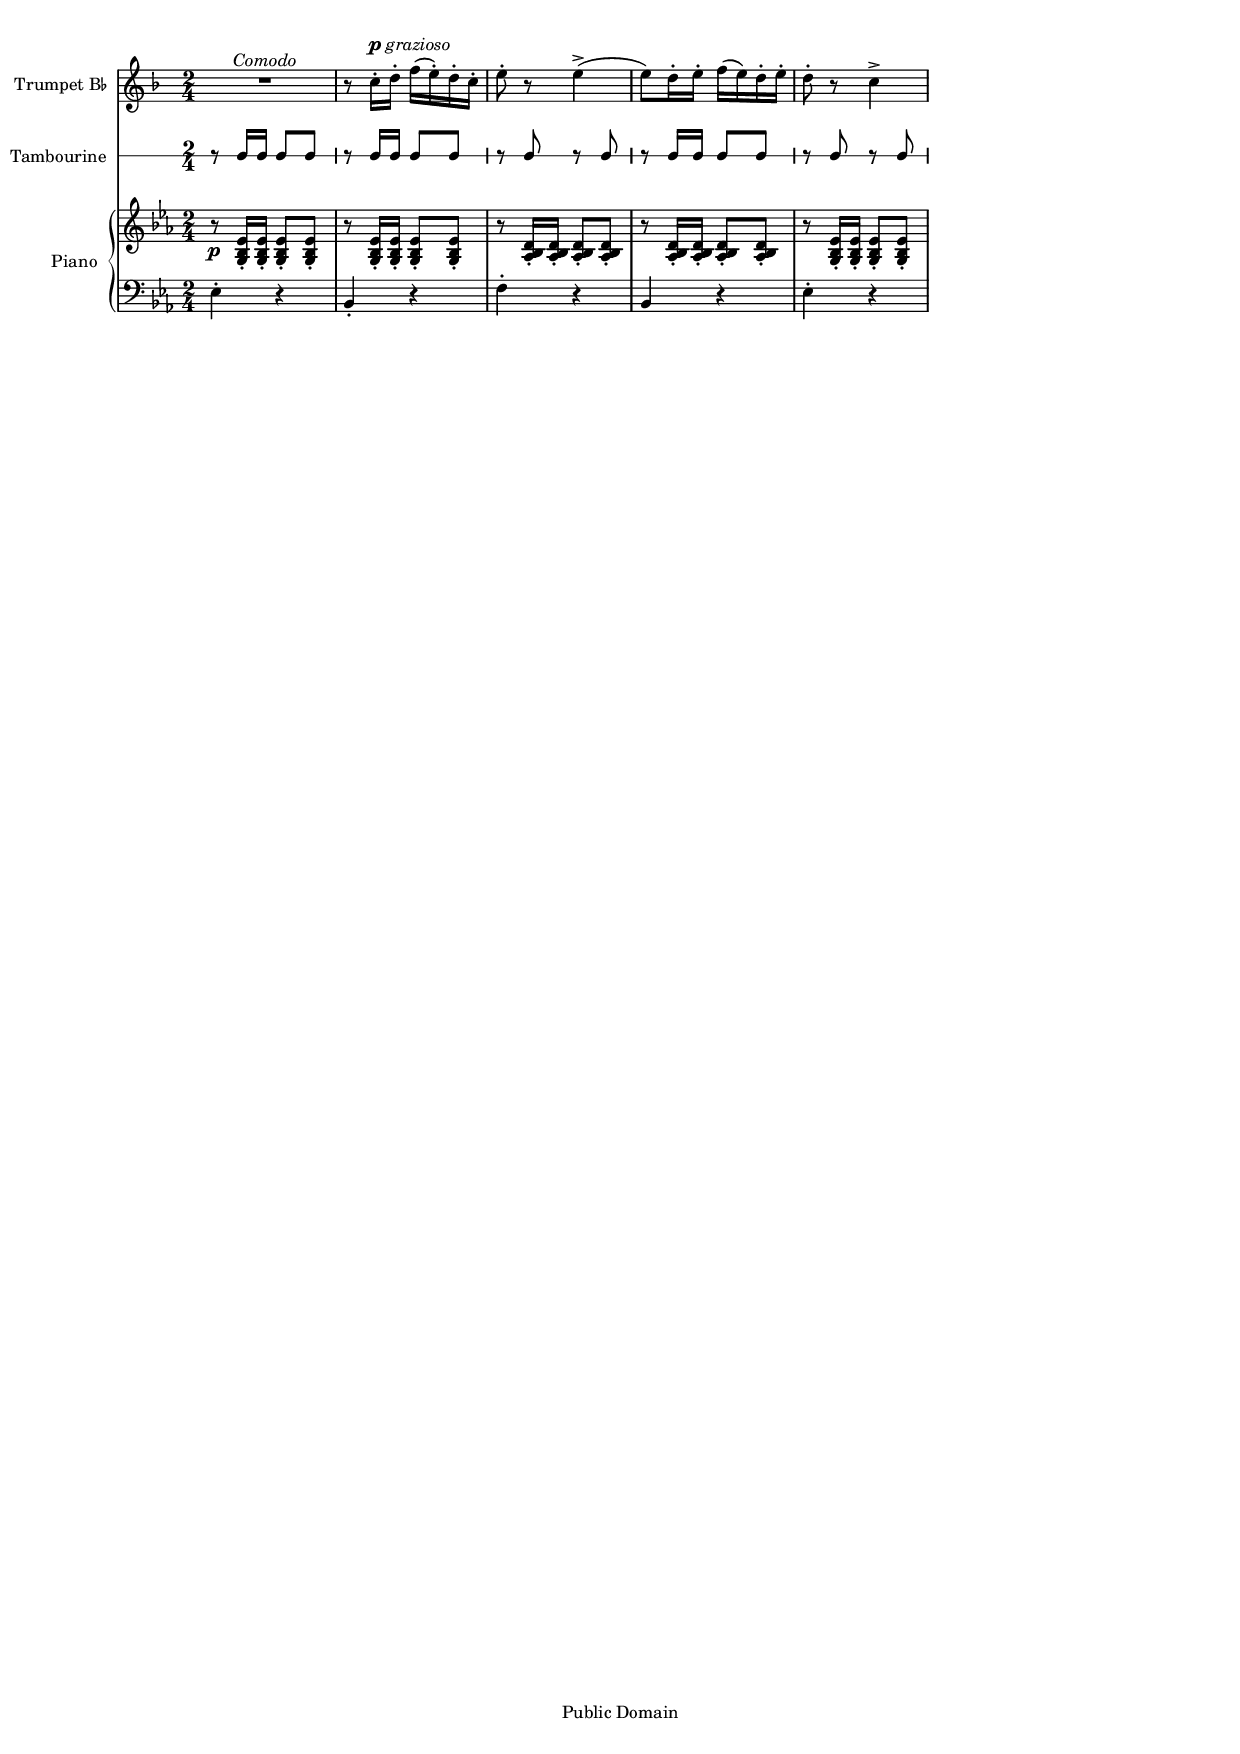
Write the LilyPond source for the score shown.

% Do not edit this file; it is automatically
% generated from Documentation/snippets/new
% This file is in the public domain.
%% Note: this file works from version 2.13.36
\version "2.13.40"
\include "catalan.ly"
#(set-global-staff-size 15)
\paper{
  ragged-right=##t
  line-width=17\cm
  indent=0\cm
}


\header {
  lsrtags = "headwords"
  texidoc = ""
  doctitle = "headword"
} % begin verbatim


\header {
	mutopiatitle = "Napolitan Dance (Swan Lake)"
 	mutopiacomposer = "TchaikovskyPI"
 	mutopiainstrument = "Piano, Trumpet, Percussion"
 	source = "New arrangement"
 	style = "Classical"
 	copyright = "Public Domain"
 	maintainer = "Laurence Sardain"
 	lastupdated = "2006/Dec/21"
%	title = "Le Lac des Cygnes"
%	subtitle = "Danse Napolitaine"
%	composer = "Piotr Ilitch Tchaïkovski"
%	arranger = "arr. Laurence Sardain"
%       footer = "Mutopia-2006/12/22-896"
}

trompette = \relative do'' {
  \clef treble
  \key mib \major
  \time 2/4
  R2^\markup { \italic Comodo } |
  r8 \once \override TextScript #'padding = #2.0
  sib16-.^\markup {\dynamic p \italic grazioso} do-. mib( re)-. do-. sib-. |
  re8-. r8 re4->( |
  re8) do16-. re-. mib( re) do-. re-. |
  do8-. r8 sib4-> |
}

tambourin = \relative do' {
  \time 2/4
  r8 do16 do do8 do |
  r8 do16 do do8 do |
  r8 do r do |
  r8 do16 do do8 do |
  r8 do r do |
}

tambourinMidi = \drummode {
  \time 2/4
  r8 tamb16 tamb tamb8 tamb |
  r8 tamb16 tamb tamb8 tamb |
  r8 tamb r tamb |
  r8 tamb16 tamb tamb8 tamb |
  r8 tamb r tamb |
}

upper = \relative do' {
  \clef treble
  \key mib \major
  \time 2/4
  r8\p <sol sib mib>16-. <sol sib mib>-. <sol sib mib>8-. <sol sib mib>-. |
  r8 <sol sib mib>16-. <sol sib mib>-. <sol sib mib>8-. <sol sib mib>-. |
  r8 <lab sib re>16-. <lab sib re>-. <lab sib re>8-. <lab sib re>-. |
  r8 <lab sib re>16-. <lab sib re>-. <lab sib re>8-. <lab sib re>-. |
  r8 <sol sib mib>16-. <sol sib mib>-. <sol sib mib>8-. <sol sib mib>-. |
}

lower = \relative do {
  \clef bass
  \key mib \major
  \time 2/4
  mib4-. r4 |
  sib-. r |
  fa'-. r |
  sib, r |
  mib4-. r4 |
}


\score {
  <<
    \context Staff = "trumpet" <<
      \set Staff.instrumentName = \markup { "Trumpet" \concat{ B \teeny \raise #0.4 \flat } }
      \transpose sib do'
      \trompette
    >>
    \context RhythmicStaff = "tambourin" <<
      \set Staff.instrumentName = "Tambourine"
      \tambourin
    >>
    \context PianoStaff = "prima" <<
      \set PianoStaff.instrumentName = "Piano  "
      \context Staff = "uppera" \upper
      \context Staff = "lowera" \lower
    >>
  >>
  \layout { }
}
\score {
  <<
    \context Staff = "trumpet" {
      \set Staff.midiInstrument = "trumpet"
      \trompette
    }
    \context DrumStaff = "tambourin" {
      \tambourinMidi
    }
    \context Staff = "piano" <<
      \upper
      \lower
    >>
  >>
  \midi {
    \context {
      \Score
      tempoWholesPerMinute = #(ly:make-moment 72 4)
    }
  }
}

